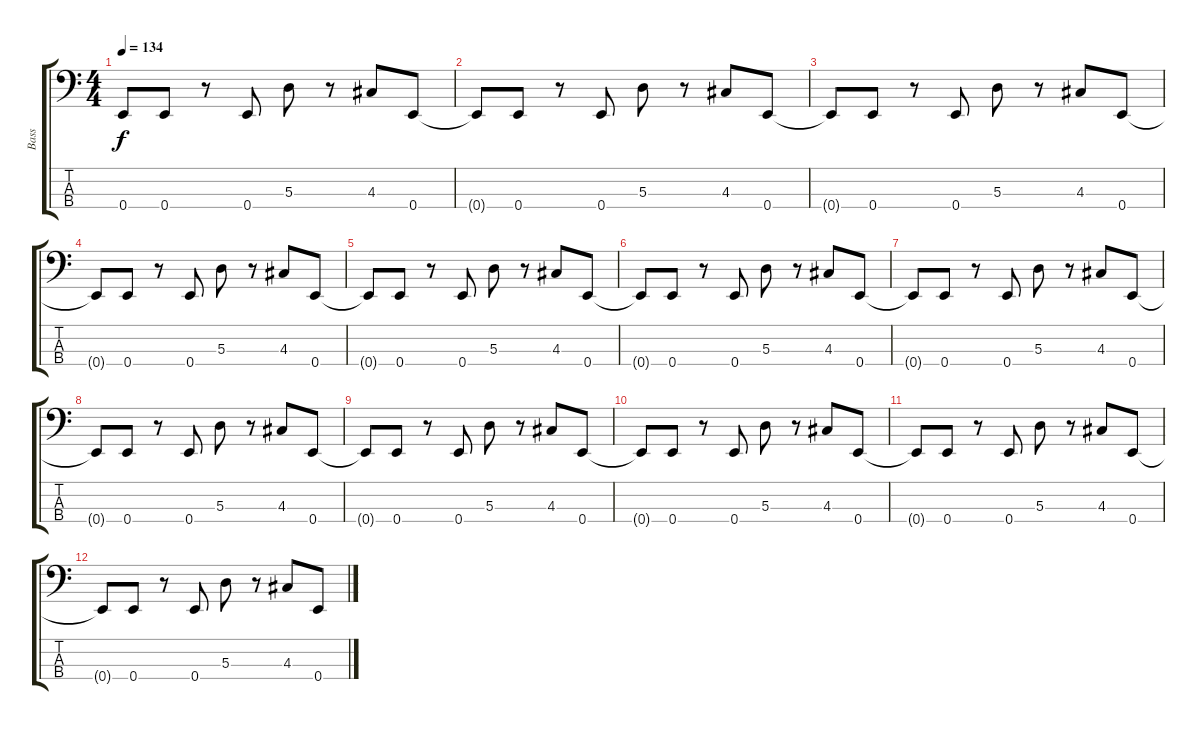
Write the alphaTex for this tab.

\track ("Bass" "Bass") {instrument electricbassfinger}
\staff {score tabs}
\tuning (G2 D2 A1 E1) {hide}
\ts (4 4)
\tempo 134
\clef f4
\ks c
0.4{t}.8{dy f} 0.4.8 r.8 0.4.8 5.3.8 r.8 4.3.8 0.4.8 |
0.4{t}.8 0.4.8 r.8 0.4.8 5.3.8 r.8 4.3.8 0.4.8 |
0.4{t}.8 0.4.8 r.8 0.4.8 5.3.8 r.8 4.3.8 0.4.8 |
0.4{t}.8 0.4.8 r.8 0.4.8 5.3.8 r.8 4.3.8 0.4.8 |
0.4{t}.8 0.4.8 r.8 0.4.8 5.3.8 r.8 4.3.8 0.4.8 |
0.4{t}.8 0.4.8 r.8 0.4.8 5.3.8 r.8 4.3.8 0.4.8 |
0.4{t}.8 0.4.8 r.8 0.4.8 5.3.8 r.8 4.3.8 0.4.8 |
0.4{t}.8 0.4.8 r.8 0.4.8 5.3.8 r.8 4.3.8 0.4.8 |
0.4{t}.8 0.4.8 r.8 0.4.8 5.3.8 r.8 4.3.8 0.4.8 |
0.4{t}.8 0.4.8 r.8 0.4.8 5.3.8 r.8 4.3.8 0.4.8 |
0.4{t}.8{volume 0} 0.4.8 r.8 0.4.8 5.3.8 r.8 4.3.8 0.4.8 |
0.4{t}.8 0.4.8 r.8 0.4.8 5.3.8 r.8 4.3.8 0.4.8
